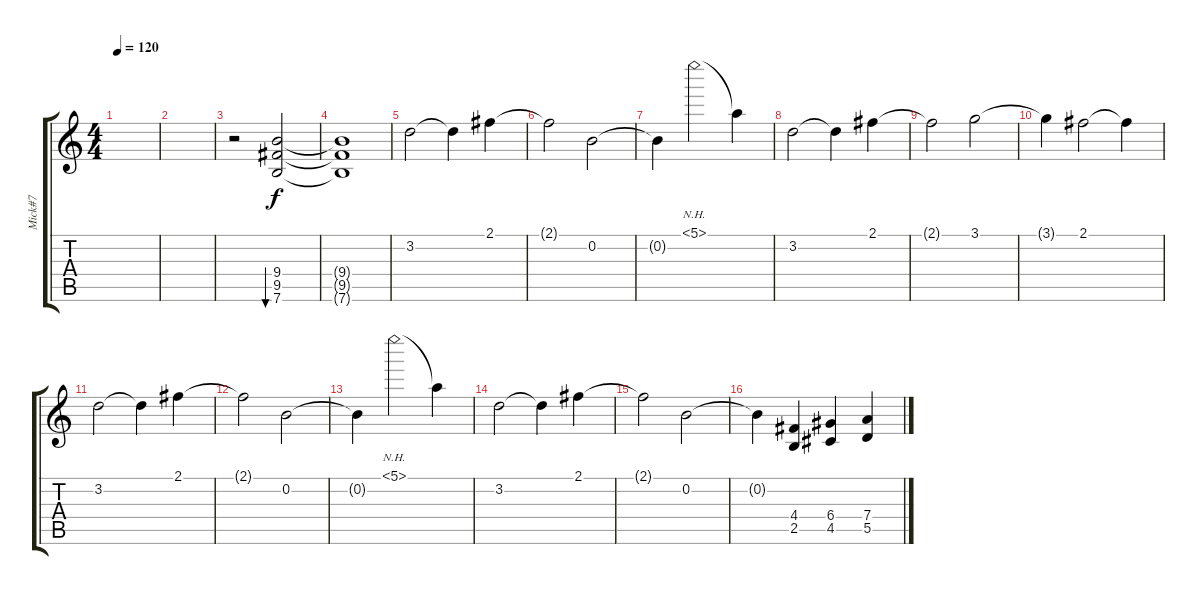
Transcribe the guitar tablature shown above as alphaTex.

\track ("Mick#7" "Mick#7") {instrument acousticguitarsteel}
\staff {score tabs}
\tuning (E4 B3 G3 D3 A2 E2) {hide}
\ts (4 4)
\tempo 120
\clef g2
\ks c
|
|
r.2 (9.4 9.5 7.6).2{bu 60} |
(9.4{t} 9.5{t} 7.6{t}).1 |
3.2.2 3.2{t}.4 2.1.4 |
2.1{t}.2 0.2.2 |
0.2{t}.4 5.1{nh}.2 5.1{t}.4 |
3.2.2 3.2{t}.4 2.1.4 |
2.1{t}.2 3.1.2 |
3.1{t}.4 2.1.2 2.1{t}.4 |
3.2.2 3.2{t}.4 2.1.4 |
2.1{t}.2 0.2.2 |
0.2{t}.4 5.1{nh}.2 5.1{t}.4 |
3.2.2 3.2{t}.4 2.1.4 |
2.1{t}.2 0.2.2 |
0.2{t}.4 (4.4 2.5).4 (6.4 4.5).4 (7.4 5.5).4
